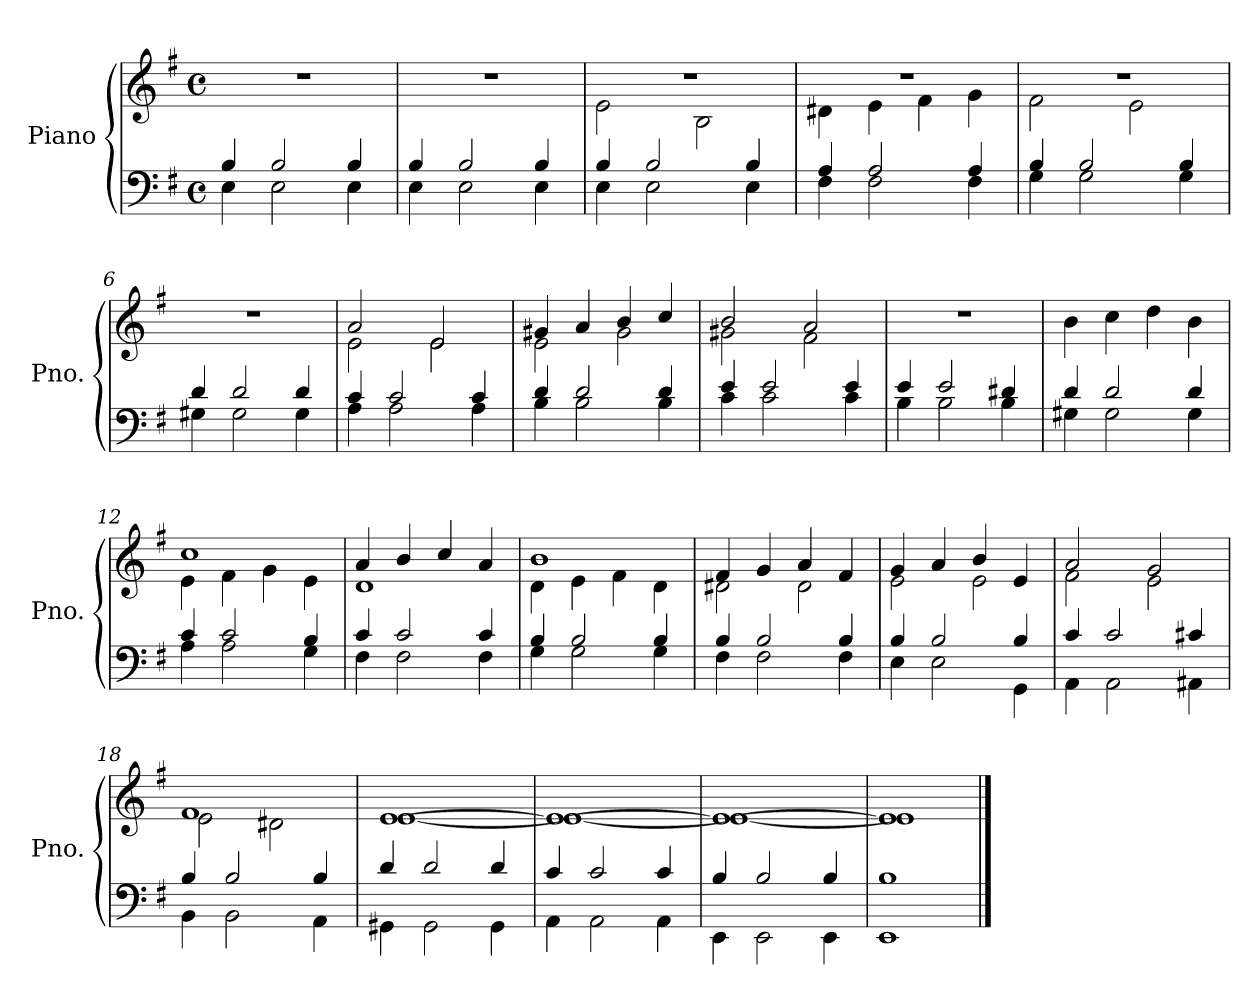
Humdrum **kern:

**kern	**kern
*part1	*part1
*staff2	*staff1
*I"Piano	*
*I'Pno.	*
*clefF4	*clefG2
*k[f#]	*k[f#]
*M4/4	*M4/4
*met(c)	*met(c)
=1	=1
*^	*
4B/	4E\	1r
2B/	2E\	.
4B/	4E\	.
=2	=2	=2
4B/	4E\	1r
2B/	2E\	.
4B/	4E\	.
=3	=3	=3
*	*	*^
4B/	4E\	1r	2e\
2B/	2E\	.	.
.	.	.	2B\
4B/	4E\	.	.
=4	=4	=4	=4
4A/	4F#\	1r	4d#X\
2A/	2F#\	.	4e\
.	.	.	4f#\
4A/	4F#\	.	4g\
=5	=5	=5	=5
4B/	4G\	1r	2f#\
2B/	2G\	.	.
.	.	.	2e\
4B/	4G\	.	.
*	*	*v	*v
=6	=6	=6
4d/	4G#X\	1r
2d/	2G#\	.
4d/	4G#\	.
=7	=7	=7
*	*	*^
4c/	4A\	2a/	2e\
2c/	2A\	.	.
.	.	2e/	2e\
4c/	4A\	.	.
=8	=8	=8	=8
4d/	4B\	4g#X/	2e\
2d/	2B\	4a/	.
.	.	4b/	2g#\
4d/	4B\	4cc/	.
=9	=9	=9	=9
4e/	4c\	2b/	2g#X\
2e/	2c\	.	.
.	.	2a/	2f#\
4e/	4c\	.	.
*	*	*v	*v
!!LO:LB:g=z
=10	=10	=10
4e/	4B\	1r
2e/	2B\	.
4d#X/	4B\	.
=11	=11	=11
4d/	4G#X\	4b\
2d/	2G#\	4cc\
.	.	4dd\
4d/	4G#\	4b\
=12	=12	=12
*	*	*^
4c/	4A\	1cc	4e\
2c/	2A\	.	4f#\
.	.	.	4g\
4B/	4G\	.	4e\
=13	=13	=13	=13
4c/	4F#\	4a/	1d
2c/	2F#\	4b/	.
.	.	4cc/	.
4c/	4F#\	4a/	.
=14	=14	=14	=14
4B/	4G\	1b	4d\
2B/	2G\	.	4e\
.	.	.	4f#\
4B/	4G\	.	4d\
=15	=15	=15	=15
4B/	4F#\	4f#/	2d#X\
2B/	2F#\	4g/	.
.	.	4a/	2d#\
4B/	4F#\	4f#/	.
=16	=16	=16	=16
4B/	4E\	4g/	2e\
2B/	2E\	4a/	.
.	.	4b/	2e\
4B/	4GG\	4e/	.
=17	=17	=17	=17
4c/	4AA\	2a/	2f#\
2c/	2AA\	.	.
.	.	2g/	2e\
4c#X/	4AA#X\	.	.
=18	=18	=18	=18
4B/	4BB\	1f#	2e\
2B/	2BB\	.	.
.	.	.	2d#X\
4B/	4AA\	.	.
!!LO:LB:g=z	!!
=19	=19	=19	=19
4d/	4GG#X\	[1e	[1e
2d/	2GG#\	.	.
4d/	4GG#\	.	.
=20	=20	=20	=20
4c/	4AA\	1e_	1e_
2c/	2AA\	.	.
4c/	4AA\	.	.
=21	=21	=21	=21
4B/	4EE\	1e_	1e_
2B/	2EE\	.	.
4B/	4EE\	.	.
=22	=22	=22	=22
1B	1EE	1e]	1e]
*v	*v	*	*
*	*v	*v
==	==
*-	*-
